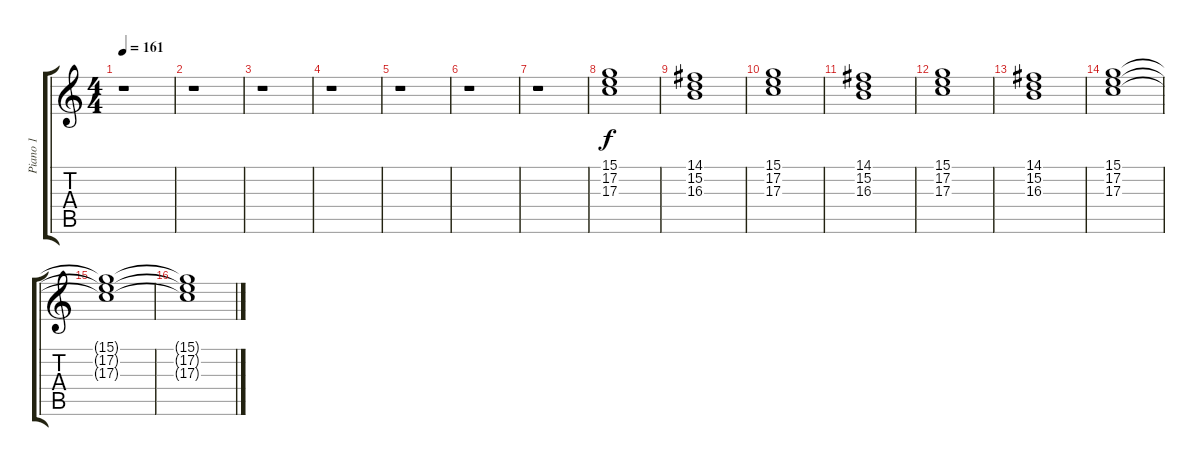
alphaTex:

\track ("Piano 1" "Piano 1") {instrument brightacousticpiano}
\staff {score tabs}
\tuning (E4 B3 G3 D3 A2 E2) {hide}
\ts (4 4)
\tempo 161
\clef g2
\ks c
r.1{dy fff} |
r.1 |
r.1 |
r.1 |
r.1 |
r.1 |
r.1 |
(15.1 17.2 17.3).1{dy f volume 15 balance 4} |
(14.1 15.2 16.3).1 |
(15.1 17.2 17.3).1 |
(14.1 15.2 16.3).1 |
(15.1 17.2 17.3).1 |
(14.1 15.2 16.3).1 |
(15.1 17.2 17.3).1 |
(15.1{t} 17.2{t} 17.3{t}).1 |
(15.1{t} 17.2{t} 17.3{t}).1
